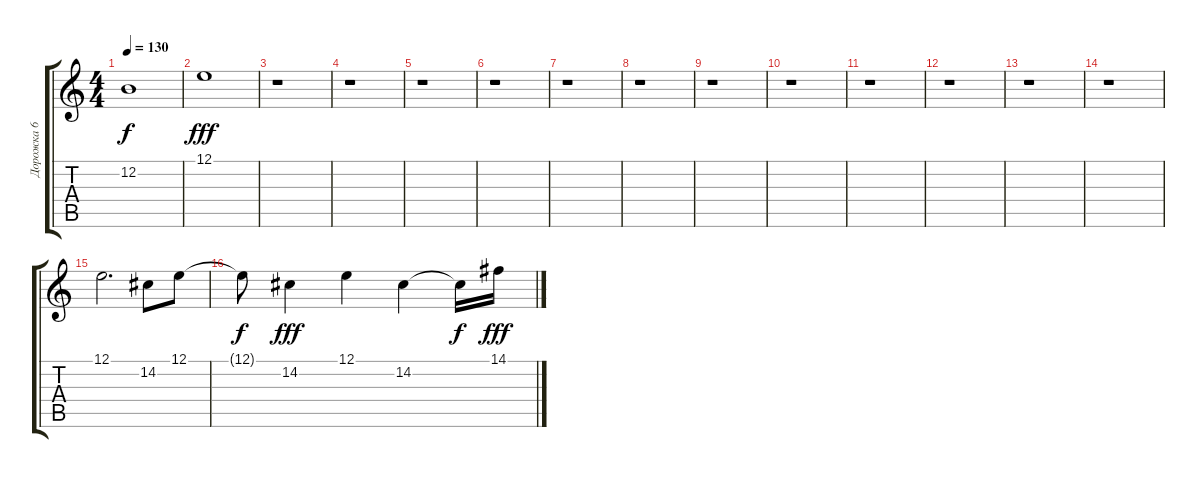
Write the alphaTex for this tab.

\track ("Дорожка 6" "Дорожка 6") {instrument lead8bassandlead}
\staff {score tabs}
\tuning (E4 B3 G3 D3 A2 E2) {hide}
\ts (4 4)
\tempo 130
\clef g2
\ks c
12.2{t}.1{dy f} |
12.1.1{dy fff} |
r.1 |
r.1 |
r.1 |
r.1 |
r.1 |
r.1 |
r.1 |
r.1 |
r.1 |
r.1 |
r.1 |
r.1 |
12.1.2{d} 14.2.8 12.1.8 |
12.1{t}.8{dy f} 14.2.4{dy fff} 12.1.4 14.2.4 14.2{t}.16{dy f} 14.1.16{dy fff}
